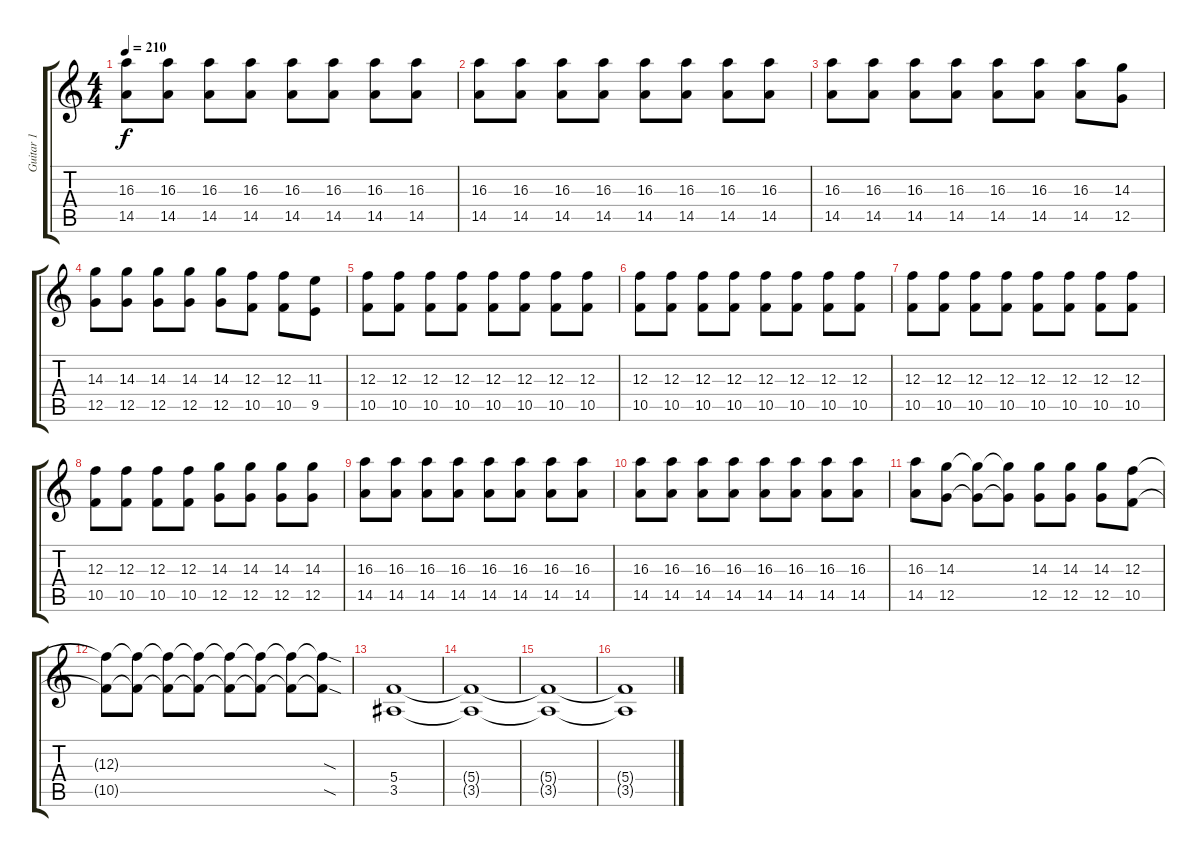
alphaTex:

\track ("Guitar 1" "Guitar 1") {instrument overdrivenguitar}
\staff {score tabs}
\tuning (D4 A3 F3 C3 G2 D2) {hide}
\ts (4 4)
\tempo 210
\clef g2
\ks c
(16.3 14.5).8{dy f} (16.3 14.5).8 (16.3 14.5).8 (16.3 14.5).8 (16.3 14.5).8 (16.3 14.5).8 (16.3 14.5).8 (16.3 14.5).8 |
(16.3 14.5).8 (16.3 14.5).8 (16.3 14.5).8 (16.3 14.5).8 (16.3 14.5).8 (16.3 14.5).8 (16.3 14.5).8 (16.3 14.5).8 |
(16.3 14.5).8 (16.3 14.5).8 (16.3 14.5).8 (16.3 14.5).8 (16.3 14.5).8 (16.3 14.5).8 (16.3 14.5).8 (14.3 12.5).8 |
(14.3 12.5).8 (14.3 12.5).8 (14.3 12.5).8 (14.3 12.5).8 (14.3 12.5).8 (12.3 10.5).8 (12.3 10.5).8 (11.3 9.5).8 |
(12.3 10.5).8 (12.3 10.5).8 (12.3 10.5).8 (12.3 10.5).8 (12.3 10.5).8 (12.3 10.5).8 (12.3 10.5).8 (12.3 10.5).8 |
(12.3 10.5).8 (12.3 10.5).8 (12.3 10.5).8 (12.3 10.5).8 (12.3 10.5).8 (12.3 10.5).8 (12.3 10.5).8 (12.3 10.5).8 |
(12.3 10.5).8 (12.3 10.5).8 (12.3 10.5).8 (12.3 10.5).8 (12.3 10.5).8 (12.3 10.5).8 (12.3 10.5).8 (12.3 10.5).8 |
(12.3 10.5).8 (12.3 10.5).8 (12.3 10.5).8 (12.3 10.5).8 (14.3 12.5).8 (14.3 12.5).8 (14.3 12.5).8 (14.3 12.5).8 |
(16.3 14.5).8 (16.3 14.5).8 (16.3 14.5).8 (16.3 14.5).8 (16.3 14.5).8 (16.3 14.5).8 (16.3 14.5).8 (16.3 14.5).8 |
(16.3 14.5).8 (16.3 14.5).8 (16.3 14.5).8 (16.3 14.5).8 (16.3 14.5).8 (16.3 14.5).8 (16.3 14.5).8 (16.3 14.5).8 |
(16.3 14.5).8 (14.3 12.5).8 (14.3{t} 12.5{t}).8 (14.3{t} 12.5{t}).8 (14.3 12.5).8 (14.3 12.5).8 (14.3 12.5).8 (12.3 10.5).8 |
(12.3{t} 10.5{t}).8 (12.3{t} 10.5{t}).8 (12.3{t} 10.5{t}).8 (12.3{t} 10.5{t}).8 (12.3{t} 10.5{t}).8 (12.3{t} 10.5{t}).8 (12.3{t} 10.5{t}).8 (12.3{sod t} 10.5{sod t}).8 |
(5.4 3.5).1 |
(5.4{t} 3.5{t}).1 |
(5.4{t} 3.5{t}).1 |
(5.4{t} 3.5{t}).1
